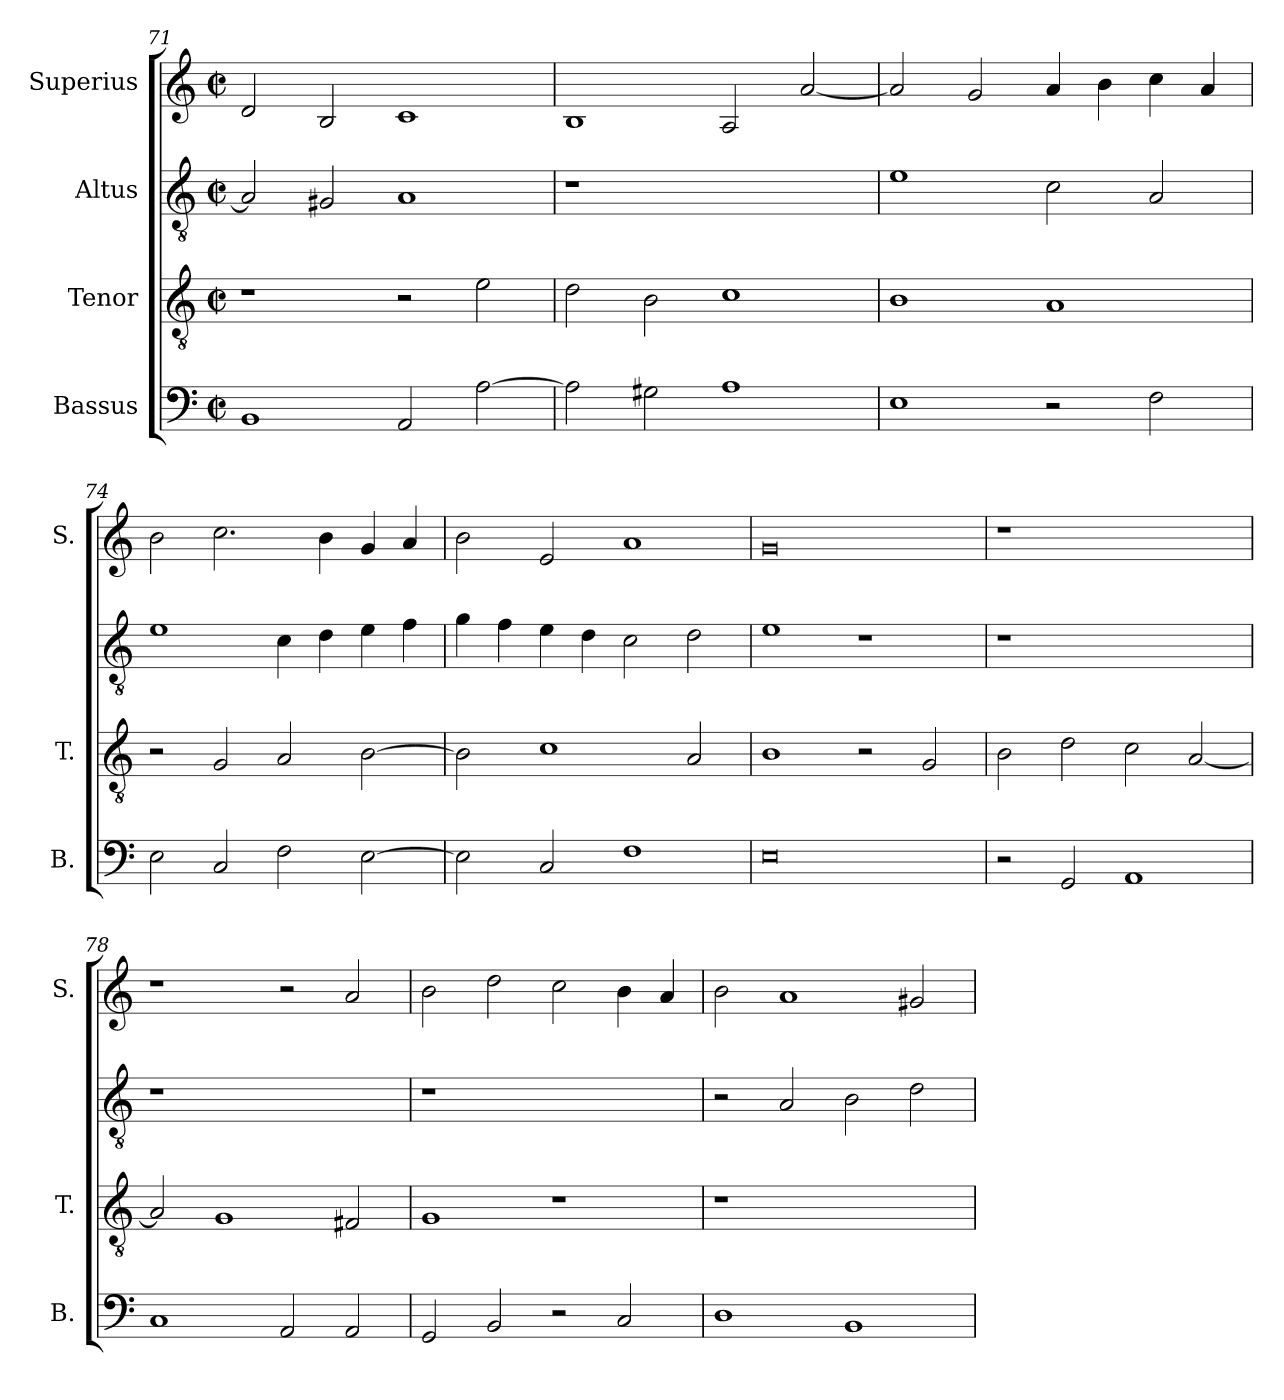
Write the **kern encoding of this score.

**kern	**kern	**kern	**kern
*part4	*part3	*part2	*part1
*staff4	*staff3	*staff2	*staff1
*I"Bassus	*I"Tenor	*I"Altus	*I"Superius
*I'B.	*I'T.	*	*I'S.
*clefF4	*clefGv2	*clefGv2	*clefG2
*	*ITrd7c12	*ITrd7c12	*
*k[]	*k[]	*k[]	*k[]
*C:	*C:	*C:	*C:
*M2/2	*M2/2	*M2/2	*M2/2
*met(c|)	*met(c|)	*met(c|)	*met(c|)
=71	=71	=71	=71
1BBi	1r	2AAi/]	2di/
.	.	2GG#Xi/	2Bi/
2AAi/	2r	1AAi	1ci
[>2Ai\	2Ei\	.	.
=72	=72	=72	=72
!	!	!LO:N:vis=1	!
2Ai\]	2Di\	1r	1Bi
2G#Xi\	2BBi\	.	.
1Ai	1Ci	1ryy	2Ai/
.	.	.	[<2ai/
=73	=73	=73	=73
1Ei	1BBi	1Ei	2ai/]
.	.	.	2gi/
2r	1AAi	2Ci\	4ai/
.	.	.	4bi\
2Fi\	.	2AAi/	4cci\
.	.	.	4ai/
!!LO:PB:g=z
=74	=74	=74	=74
2Ei\	2r	1Ei	2bi\
2Ci/	2GGi/	.	2.cci\
2Fi\	2AAi/	4Ci\	.
.	.	4Di\	4bi\
[>2Ei\	[>2BBi\	4Ei\	4gi/
.	.	4Fi\	4ai/
=75	=75	=75	=75
2Ei\]	2BBi\]	4Gi\	2bi\
.	.	4Fi\	.
2Ci/	1Ci	4Ei\	2ei/
.	.	4Di\	.
1Fi	.	2Ci\	1ai
.	2AAi/	2Di\	.
=76	=76	=76	=76
0Ei	1BBi	1Ei	0gi
.	2r	1r	.
.	2GGi/	.	.
=77	=77	=77	=77
!	!	!LO:N:vis=1	!LO:N:vis=1
2r	2BBi\	1r	1r
2GGi/	2Di\	.	.
1AAi	2Ci\	1ryy	1ryy
.	[<2AAi/	.	.
=78	=78	=78	=78
!	!	!LO:N:vis=1	!
1Ci	2AAi/]	1r	1r
.	1GGi	.	.
2AAi/	.	1ryy	2r
2AAi/	2FF#Xi/	.	2ai/
!!LO:LB:g=z
=79	=79	=79	=79
!	!	!LO:N:vis=1	!
2GGi/	1GGi	1r	2bi\
2BBi/	.	.	2ddi\
2r	1r	1ryy	2cci\
2Ci/	.	.	4bi\
.	.	.	4ai/
=80	=80	=80	=80
!	!LO:N:vis=1	!	!
1Di	1r	2r	2bi\
.	.	2AAi/	1ai
1BBi	1ryy	2BBi\	.
.	.	2Di\	2g#Xi/
=	=	=	=
*-	*-	*-	*-
